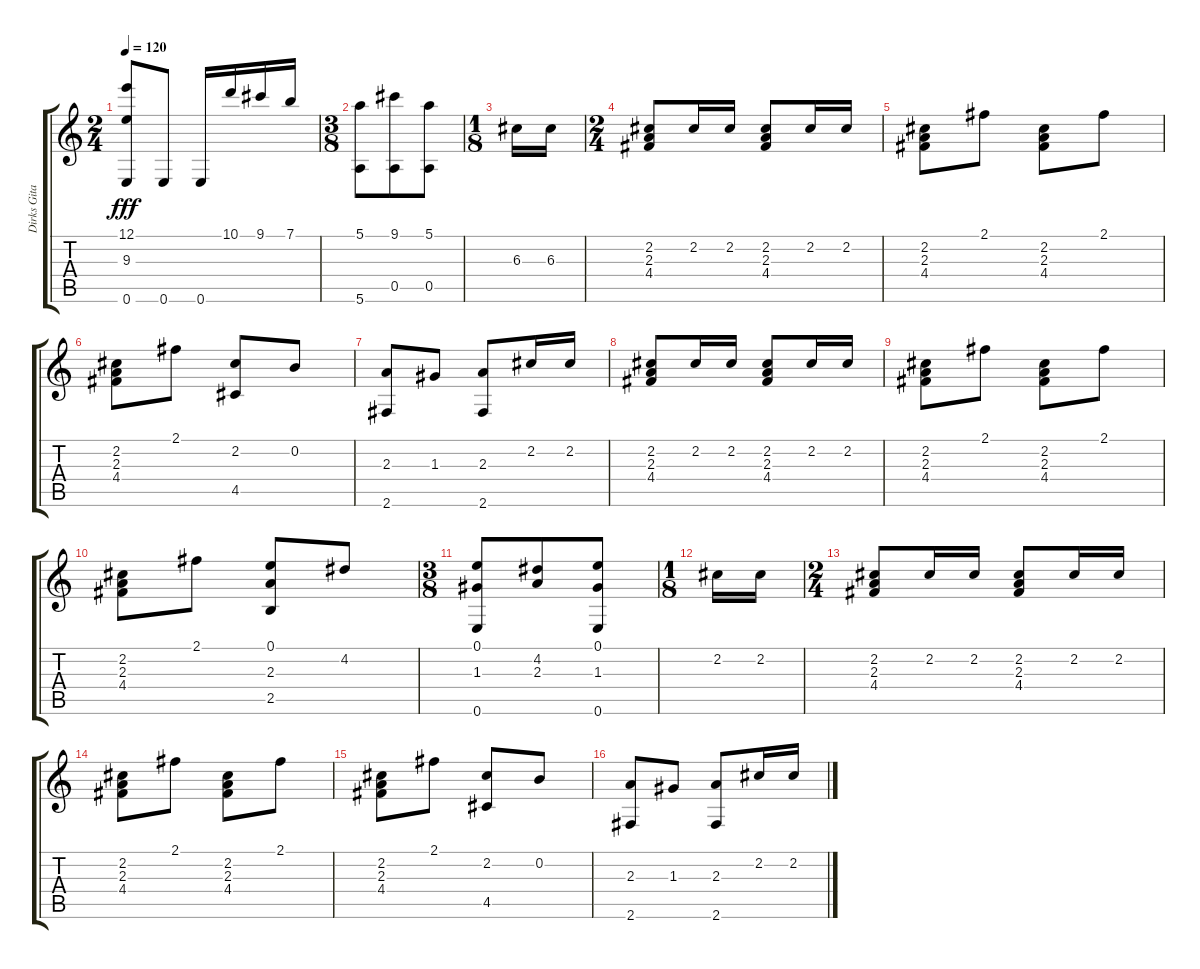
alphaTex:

\track ("Dirks Gitarre" "Dirks Gita") {instrument acousticguitarnylon}
\staff {score tabs}
\tuning (E4 B3 G3 D3 A2 E2) {hide}
\ts (2 4)
\tempo 120
\clef g2
\ks c
(12.1 9.3 0.6).8{dy fff} 0.6.8 0.6.16 10.1.16 9.1.16 7.1.16 |
\ts (3 8)
(5.1 5.6).8 (9.1 0.5).8 (5.1 0.5).8 |
\ts (1 8)
6.3.16 6.3.16 |
\ts (2 4)
(2.2 2.3 4.4).8 2.2.16 2.2.16 (2.2 2.3 4.4).8 2.2.16 2.2.16 |
(2.2 2.3 4.4).8 2.1.8 (2.2 2.3 4.4).8 2.1.8 |
(2.2 2.3 4.4).8 2.1.8 (2.2 4.5).8 0.2.8 |
(2.3 2.6).8 1.3.8 (2.3 2.6).8 2.2.16 2.2.16 |
(2.2 2.3 4.4).8 2.2.16 2.2.16 (2.2 2.3 4.4).8 2.2.16 2.2.16 |
(2.2 2.3 4.4).8 2.1.8 (2.2 2.3 4.4).8 2.1.8 |
(2.2 2.3 4.4).8 2.1.8 (0.1 2.3 2.5).8 4.2.8 |
\ts (3 8)
(0.1 1.3 0.6).8 (4.2 2.3).8 (0.1 1.3 0.6).8 |
\ts (1 8)
2.2.16 2.2.16 |
\ts (2 4)
(2.2 2.3 4.4).8 2.2.16 2.2.16 (2.2 2.3 4.4).8 2.2.16 2.2.16 |
(2.2 2.3 4.4).8 2.1.8 (2.2 2.3 4.4).8 2.1.8 |
(2.2 2.3 4.4).8 2.1.8 (2.2 4.5).8 0.2.8 |
(2.3 2.6).8 1.3.8 (2.3 2.6).8 2.2.16 2.2.16
